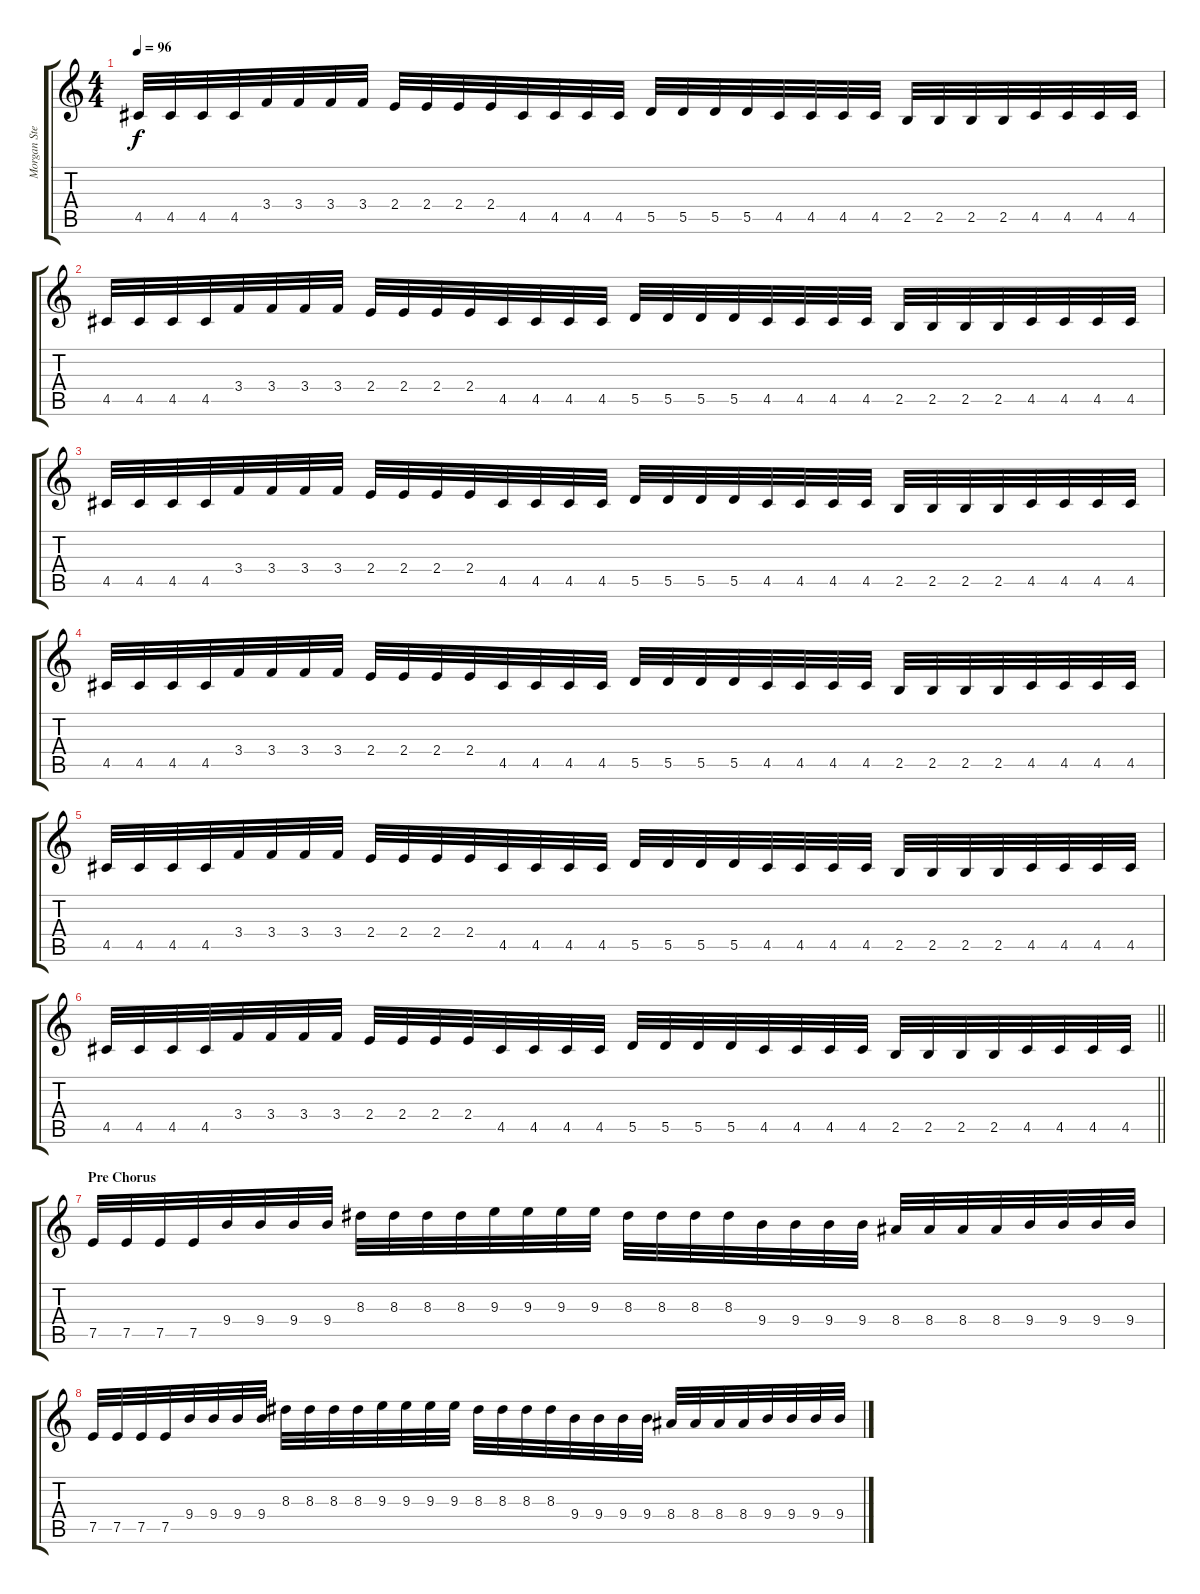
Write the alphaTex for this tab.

\track ("Morgan Steinmeyer Håkansson" "Morgan Ste") {instrument distortionguitar}
\staff {score tabs}
\tuning (E4 B3 G3 D3 A2 E2) {hide}
\ts (4 4)
\tempo 96
\clef g2
\ks c
4.5.32{dy f} 4.5.32 4.5.32 4.5.32 3.4.32 3.4.32 3.4.32 3.4.32 2.4.32 2.4.32 2.4.32 2.4.32 4.5.32 4.5.32 4.5.32 4.5.32 5.5.32 5.5.32 5.5.32 5.5.32 4.5.32 4.5.32 4.5.32 4.5.32 2.5.32 2.5.32 2.5.32 2.5.32 4.5.32 4.5.32 4.5.32 4.5.32 |
4.5.32 4.5.32 4.5.32 4.5.32 3.4.32 3.4.32 3.4.32 3.4.32 2.4.32 2.4.32 2.4.32 2.4.32 4.5.32 4.5.32 4.5.32 4.5.32 5.5.32 5.5.32 5.5.32 5.5.32 4.5.32 4.5.32 4.5.32 4.5.32 2.5.32 2.5.32 2.5.32 2.5.32 4.5.32 4.5.32 4.5.32 4.5.32 |
4.5.32 4.5.32 4.5.32 4.5.32 3.4.32 3.4.32 3.4.32 3.4.32 2.4.32 2.4.32 2.4.32 2.4.32 4.5.32 4.5.32 4.5.32 4.5.32 5.5.32 5.5.32 5.5.32 5.5.32 4.5.32 4.5.32 4.5.32 4.5.32 2.5.32 2.5.32 2.5.32 2.5.32 4.5.32 4.5.32 4.5.32 4.5.32 |
4.5.32 4.5.32 4.5.32 4.5.32 3.4.32 3.4.32 3.4.32 3.4.32 2.4.32 2.4.32 2.4.32 2.4.32 4.5.32 4.5.32 4.5.32 4.5.32 5.5.32 5.5.32 5.5.32 5.5.32 4.5.32 4.5.32 4.5.32 4.5.32 2.5.32 2.5.32 2.5.32 2.5.32 4.5.32 4.5.32 4.5.32 4.5.32 |
4.5.32 4.5.32 4.5.32 4.5.32 3.4.32 3.4.32 3.4.32 3.4.32 2.4.32 2.4.32 2.4.32 2.4.32 4.5.32 4.5.32 4.5.32 4.5.32 5.5.32 5.5.32 5.5.32 5.5.32 4.5.32 4.5.32 4.5.32 4.5.32 2.5.32 2.5.32 2.5.32 2.5.32 4.5.32 4.5.32 4.5.32 4.5.32 |
\barLineRight lightlight
4.5.32 4.5.32 4.5.32 4.5.32 3.4.32 3.4.32 3.4.32 3.4.32 2.4.32 2.4.32 2.4.32 2.4.32 4.5.32 4.5.32 4.5.32 4.5.32 5.5.32 5.5.32 5.5.32 5.5.32 4.5.32 4.5.32 4.5.32 4.5.32 2.5.32 2.5.32 2.5.32 2.5.32 4.5.32 4.5.32 4.5.32 4.5.32 |
\section ("" "Pre Chorus")
7.5.32 7.5.32 7.5.32 7.5.32 9.4.32 9.4.32 9.4.32 9.4.32 8.3.32 8.3.32 8.3.32 8.3.32 9.3.32 9.3.32 9.3.32 9.3.32 8.3.32 8.3.32 8.3.32 8.3.32 9.4.32 9.4.32 9.4.32 9.4.32 8.4.32 8.4.32 8.4.32 8.4.32 9.4.32 9.4.32 9.4.32 9.4.32 |
7.5.32 7.5.32 7.5.32 7.5.32 9.4.32 9.4.32 9.4.32 9.4.32 8.3.32 8.3.32 8.3.32 8.3.32 9.3.32 9.3.32 9.3.32 9.3.32 8.3.32 8.3.32 8.3.32 8.3.32 9.4.32 9.4.32 9.4.32 9.4.32 8.4.32 8.4.32 8.4.32 8.4.32 9.4.32 9.4.32 9.4.32 9.4.32
